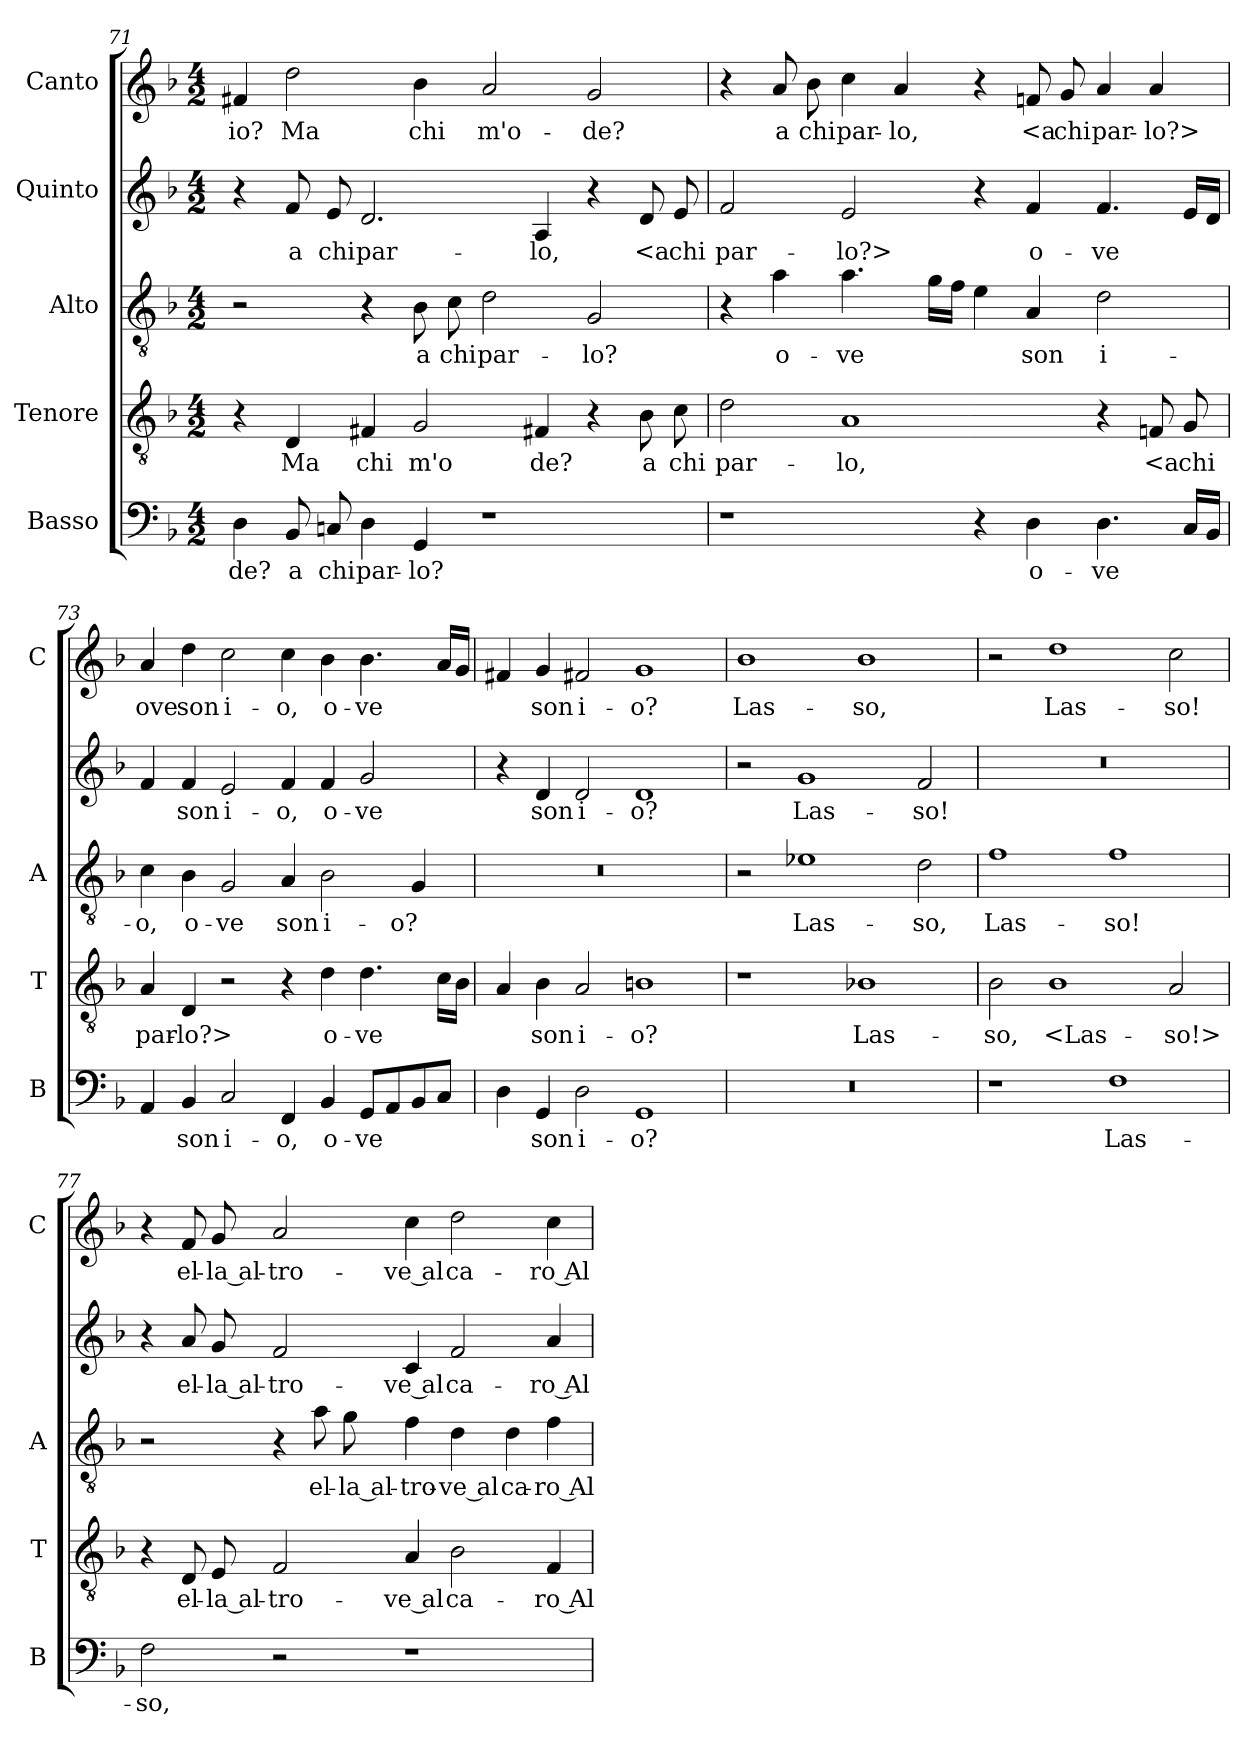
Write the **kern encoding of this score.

**kern	**text	**kern	**text	**kern	**text	**kern	**text	**kern	**text
*part5	*part5	*part4	*part4	*part3	*part3	*part2	*part2	*part1	*part1
*staff5	*staff5	*staff4	*staff4	*staff3	*staff3	*staff2	*staff2	*staff1	*staff1
*I"Basso	*	*I"Tenore	*	*I"Alto	*	*I"Quinto	*	*I"Canto	*
*I'B	*	*I'T	*	*I'A	*	*	*	*I'C	*
*clefF4	*	*clefGv2	*	*clefGv2	*	*clefG2	*	*clefG2	*
*k[b-]	*	*k[b-]	*	*k[b-]	*	*k[b-]	*	*k[b-]	*
*d:	*	*d:	*	*d:	*	*d:	*	*d:	*
*M4/2	*	*M4/2	*	*M4/2	*	*M4/2	*	*M4/2	*
=71	=71	=71	=71	=71	=71	=71	=71	=71	=71
4D	-de?	4r	.	2r	.	4r	.	4f#X	io?
8BB-	a	4D	Ma	.	.	8f	a	2dd	Ma
8Cn	chi	.	.	.	.	8e	chi	.	.
4D	par-	4F#X	chi	4r	.	2.d	par-	.	.
4GG	-lo?	2G	m'o	8B-	a	.	.	4b-	chi
.	.	.	.	8c	chi	.	.	.	.
1r	.	.	.	2d	par-	.	.	2a	m'o-
.	.	4F#X	de?	.	.	4A	-lo,	.	.
.	.	4r	.	2G	-lo?	4r	.	2g	-de?
.	.	8B-	a	.	.	8d	<a	.	.
.	.	8c	chi	.	.	8e	chi	.	.
=72	=72	=72	=72	=72	=72	=72	=72	=72	=72
1r	.	2d	par-	4r	.	2f	par-	4r	.
.	.	.	.	4a	o-	.	.	8a	a
.	.	.	.	.	.	.	.	8b-	chi
.	.	1A	-lo,	4.a	-ve	2e	-lo?>	4cc	par-
.	.	.	.	.	.	.	.	4a	-lo,
.	.	.	.	16gLL	.	.	.	.	.
.	.	.	.	16fJJ	.	.	.	.	.
4r	.	.	.	4e	.	4r	.	4r	.
4D	o-	.	.	4A	son	4f	o-	8fn	<a
.	.	.	.	.	.	.	.	8g	chi
4.D	-ve	4r	.	2d	i-	4.f	-ve	4a	par-
.	.	8Fn	<a	.	.	.	.	4a	-lo?>
16CLL	.	8G	chi	.	.	16eLL	.	.	.
16BB-JJ	.	.	.	.	.	16dJJ	.	.	.
=73	=73	=73	=73	=73	=73	=73	=73	=73	=73
4AA	.	4A	par-	4c	-o,	4f	.	4a	ove
4BB-	son	4D	-lo?>	4B-	o-	4f	son	4dd	son
2C	i-	2r	.	2G	-ve	2e	i-	2cc	i-
4FF	-o,	4r	.	4A	son	4f	-o,	4cc	-o,
4BB-	o-	4d	o-	2B-	i-	4f	o-	4b-	o-
8GGL	-ve	4.d	-ve	.	.	2g	-ve	4.b-	-ve
8AA	.	.	.	.	.	.	.	.	.
8BB-	.	.	.	4G	-o?	.	.	.	.
8CJ	.	16cLL	.	.	.	.	.	16aLL	.
.	.	16B-JJ	.	.	.	.	.	16gJJ	.
=74	=74	=74	=74	=74	=74	=74	=74	=74	=74
4D	.	4A	.	0r	.	4r	.	4f#X	.
4GG	son	4B-	son	.	.	4d	son	4g	son
2D	i-	2A	i-	.	.	2d	i-	2f#X	i-
1GG	-o?	1Bn	-o?	.	.	1d	-o?	1g	-o?
=75	=75	=75	=75	=75	=75	=75	=75	=75	=75
0r	.	1r	.	2r	.	2r	.	1b-	Las-
.	.	.	.	1e-X	Las-	1g	Las-	.	.
.	.	1B-X	Las-	.	.	.	.	1b-	-so,
.	.	.	.	2d	-so,	2f	-so!	.	.
=76	=76	=76	=76	=76	=76	=76	=76	=76	=76
1r	.	2B-	-so,	1f	Las-	0r	.	2r	.
.	.	1B-	<Las-	.	.	.	.	1dd	Las-
1F	Las-	.	.	1f	-so!	.	.	.	.
.	.	2A	-so!>	.	.	.	.	2cc	-so!
=77	=77	=77	=77	=77	=77	=77	=77	=77	=77
2F	-so,	4r	.	2r	.	4r	.	4r	.
.	.	8D	el-	.	.	8a	el-	8f	el-
.	.	8E	-la al-	.	.	8g	-la al-	8g	-la al-
2r	.	2F	-tro-	4r	.	2f	-tro-	2a	-tro-
.	.	.	.	8a	el-	.	.	.	.
.	.	.	.	8g	-la al-	.	.	.	.
1r	.	4A	-ve al	4f	-tro-	4c	-ve al	4cc	-ve al
.	.	2B-	ca-	4d	-ve al	2f	ca-	2dd	ca-
.	.	.	.	4d	ca-	.	.	.	.
.	.	4F	-ro Al-	4f	-ro Al-	4a	-ro Al-	4cc	-ro Al-
=	=	=	=	=	=	=	=	=	=
*-	*-	*-	*-	*-	*-	*-	*-	*-	*-
